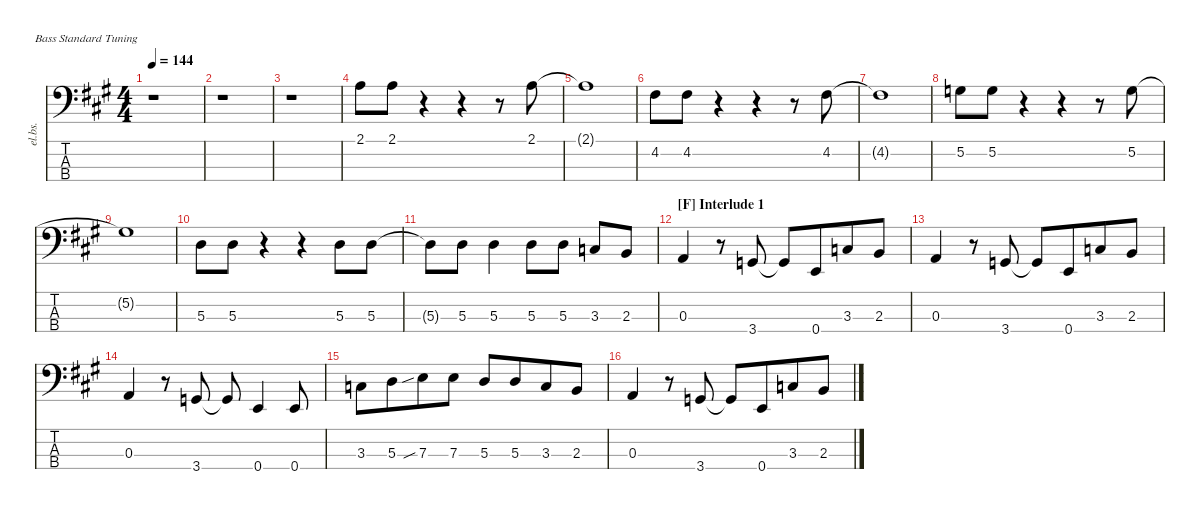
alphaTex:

\defaultSystemsLayout 4
\hideDynamics
\bracketExtendMode nobrackets
\track ("E.Bass" "el.bs.") {instrument electricbassfinger}
\staff {score tabs}
\tuning (G2 D2 A1 E1)
\ts (4 4)
\tempo 144
\clef f4
\ks a
r.1{dy mf} |
r.1 |
r.1 |
2.1{acc forcenatural}.8 2.1{acc forcenatural}.8 r.4 r.4 r.8 2.1{acc forcenatural}.8 |
2.1{t acc forcenatural}.1 |
4.2{acc #}.8 4.2{acc #}.8 r.4 r.4 r.8 4.2{acc #}.8 |
4.2{t acc #}.1 |
5.2{acc forcenatural}.8 5.2{acc forcenatural}.8 r.4 r.4 r.8 5.2{acc forcenatural}.8 |
5.2{t acc forcenatural}.1 |
5.3{acc forcenatural}.8 5.3{acc forcenatural}.8 r.4 r.4 5.3{acc forcenatural}.8 5.3{acc forcenatural}.8 |
5.3{t acc forcenatural}.8 5.3{acc forcenatural}.8 5.3{acc forcenatural}.4 5.3{acc forcenatural}.8 5.3{acc forcenatural}.8 3.3{acc forcenatural}.8 2.3{acc forcenatural}.8 |
\section ("F" "Interlude 1")
0.3{acc forcenatural}.4 r.8 3.4{acc forcenatural}.8 3.4{t acc forcenatural}.8 0.4{acc forcenatural}.8{beam merge} 3.3{acc forcenatural}.8 2.3{acc forcenatural}.8 |
0.3{acc forcenatural}.4 r.8 3.4{acc forcenatural}.8 3.4{t acc forcenatural}.8 0.4{acc forcenatural}.8{beam merge} 3.3{acc forcenatural}.8 2.3{acc forcenatural}.8 |
0.3{acc forcenatural}.4 r.8 3.4{acc forcenatural}.8 3.4{t acc forcenatural}.8 0.4{acc forcenatural}.4 0.4{acc forcenatural}.8 |
3.3{acc forcenatural}.8 5.3{acc forcenatural}.8{beam merge} 7.3{sib acc forcenatural}.8 7.3{acc forcenatural}.8 5.3{acc forcenatural}.8 5.3{acc forcenatural}.8{beam merge} 3.3{acc forcenatural}.8 2.3{acc forcenatural}.8 |
0.3{acc forcenatural}.4 r.8 3.4{acc forcenatural}.8 3.4{t acc forcenatural}.8 0.4{acc forcenatural}.8{beam merge} 3.3{acc forcenatural}.8 2.3{acc forcenatural}.8
